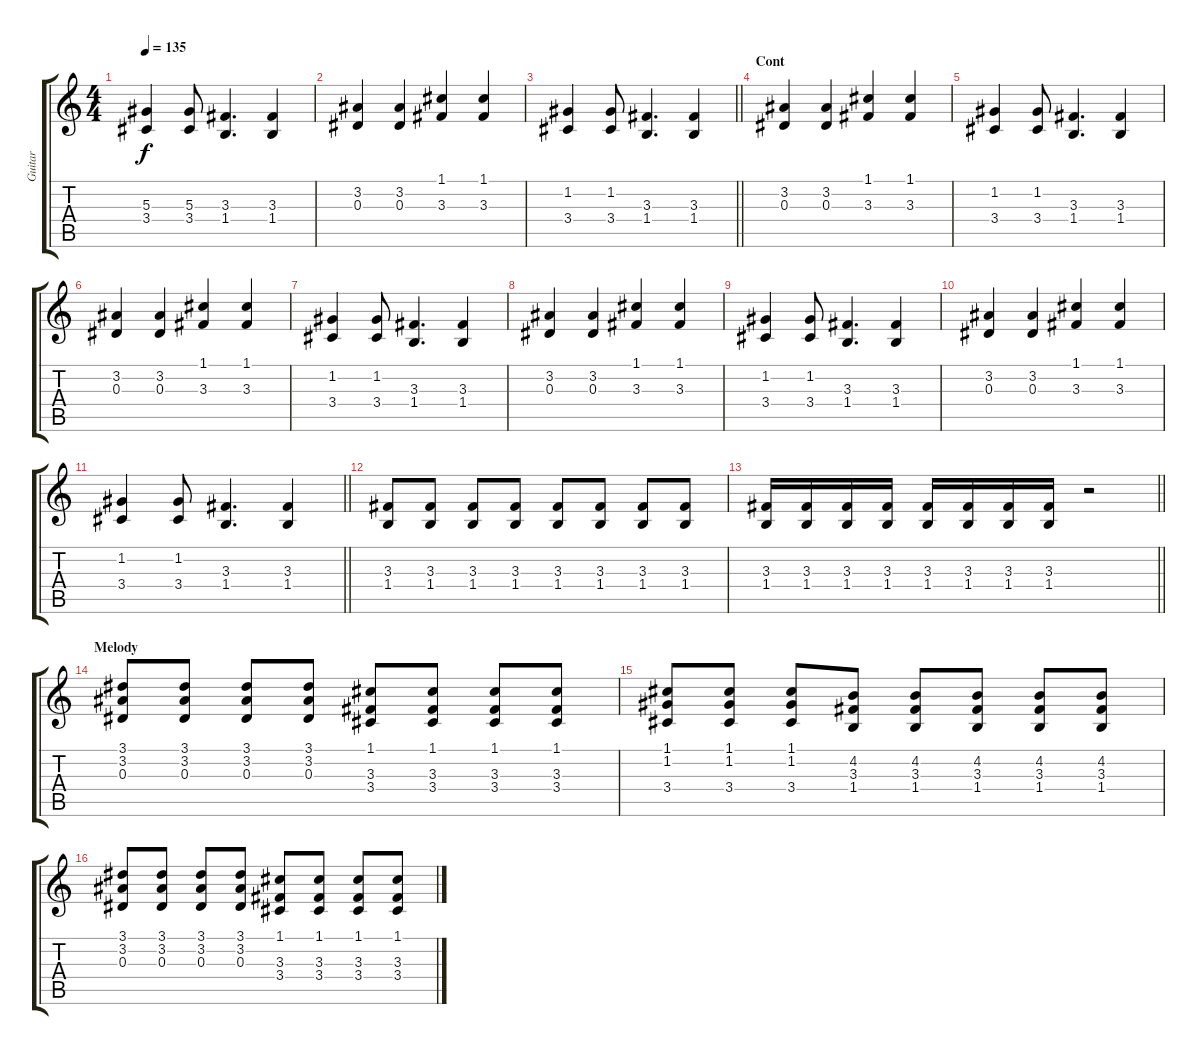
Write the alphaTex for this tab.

\track ("Guitar" "Guitar") {instrument distortionguitar}
\staff {score tabs}
\tuning (C4 G3 Eb3 Bb2 F2 C2) {hide}
\ts (4 4)
\tempo 135
\clef g2
\ks c
(5.3 3.4).4{dy f} (5.3 3.4).8 (3.3 1.4).4{d} (3.3 1.4).4 |
(3.2 0.3).4 (3.2 0.3).4 (1.1 3.3).4 (1.1 3.3).4 |
\barLineRight lightlight
(1.2 3.4).4 (1.2 3.4).8 (3.3 1.4).4{d} (3.3 1.4).4 |
\section ("" "Cont")
(3.2 0.3).4 (3.2 0.3).4 (1.1 3.3).4 (1.1 3.3).4 |
(1.2 3.4).4 (1.2 3.4).8 (3.3 1.4).4{d} (3.3 1.4).4 |
(3.2 0.3).4 (3.2 0.3).4 (1.1 3.3).4 (1.1 3.3).4 |
(1.2 3.4).4 (1.2 3.4).8 (3.3 1.4).4{d} (3.3 1.4).4 |
(3.2 0.3).4 (3.2 0.3).4 (1.1 3.3).4 (1.1 3.3).4 |
(1.2 3.4).4 (1.2 3.4).8 (3.3 1.4).4{d} (3.3 1.4).4 |
(3.2 0.3).4 (3.2 0.3).4 (1.1 3.3).4 (1.1 3.3).4 |
\barLineRight lightlight
(1.2 3.4).4 (1.2 3.4).8 (3.3 1.4).4{d} (3.3 1.4).4 |
(3.3 1.4).8 (3.3 1.4).8 (3.3 1.4).8 (3.3 1.4).8 (3.3 1.4).8 (3.3 1.4).8 (3.3 1.4).8 (3.3 1.4).8 |
\barLineRight lightlight
(3.3 1.4).16 (3.3 1.4).16 (3.3 1.4).16 (3.3 1.4).16 (3.3 1.4).16 (3.3 1.4).16 (3.3 1.4).16 (3.3 1.4).16 r.2 |
\section ("" "Melody")
(3.1 3.2 0.3).8 (3.1 3.2 0.3).8 (3.1 3.2 0.3).8 (3.1 3.2 0.3).8 (1.1 3.3 3.4).8 (1.1 3.3 3.4).8 (1.1 3.3 3.4).8 (1.1 3.3 3.4).8 |
(1.1 1.2 3.4).8 (1.1 1.2 3.4).8 (1.1 1.2 3.4).8 (4.2 3.3 1.4).8 (4.2 3.3 1.4).8 (4.2 3.3 1.4).8 (4.2 3.3 1.4).8 (4.2 3.3 1.4).8 |
(3.1 3.2 0.3).8 (3.1 3.2 0.3).8 (3.1 3.2 0.3).8 (3.1 3.2 0.3).8 (1.1 3.3 3.4).8 (1.1 3.3 3.4).8 (1.1 3.3 3.4).8 (1.1 3.3 3.4).8
